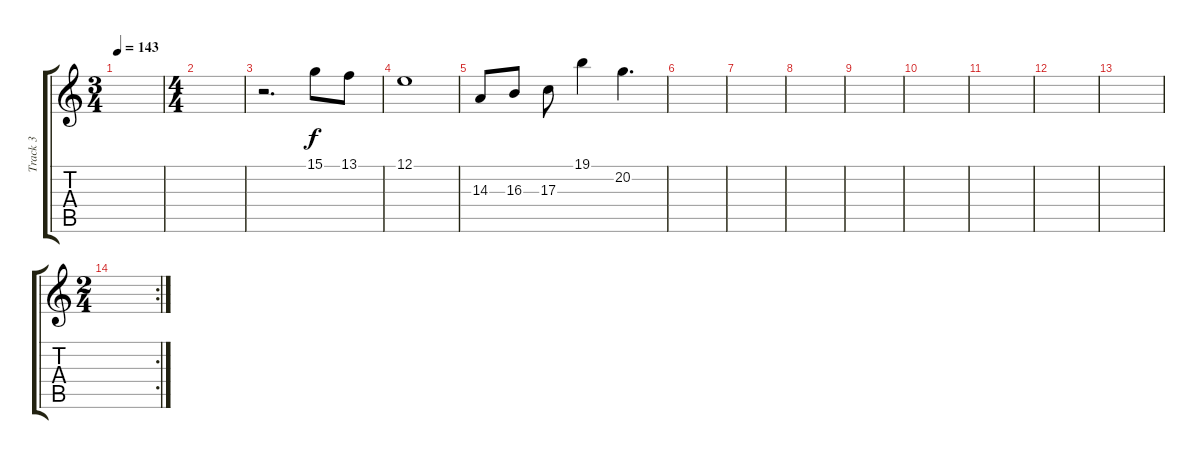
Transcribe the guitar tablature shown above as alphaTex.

\track ("Track 3" "Track 3") {instrument tremolostrings}
\staff {score tabs}
\tuning (E4 B3 G3 D3 A2 E2) {hide}
\ts (3 4)
\tempo 143
\clef g2
\ks c
|
\ts (4 4)
|
r.2{d} 15.1.8 13.1.8 |
12.1.1 |
14.3.8 16.3.8 17.3.8 19.1.4 20.2.4{d} |
|
|
|
|
|
|
|
|
\rc 2
\ts (2 4)
